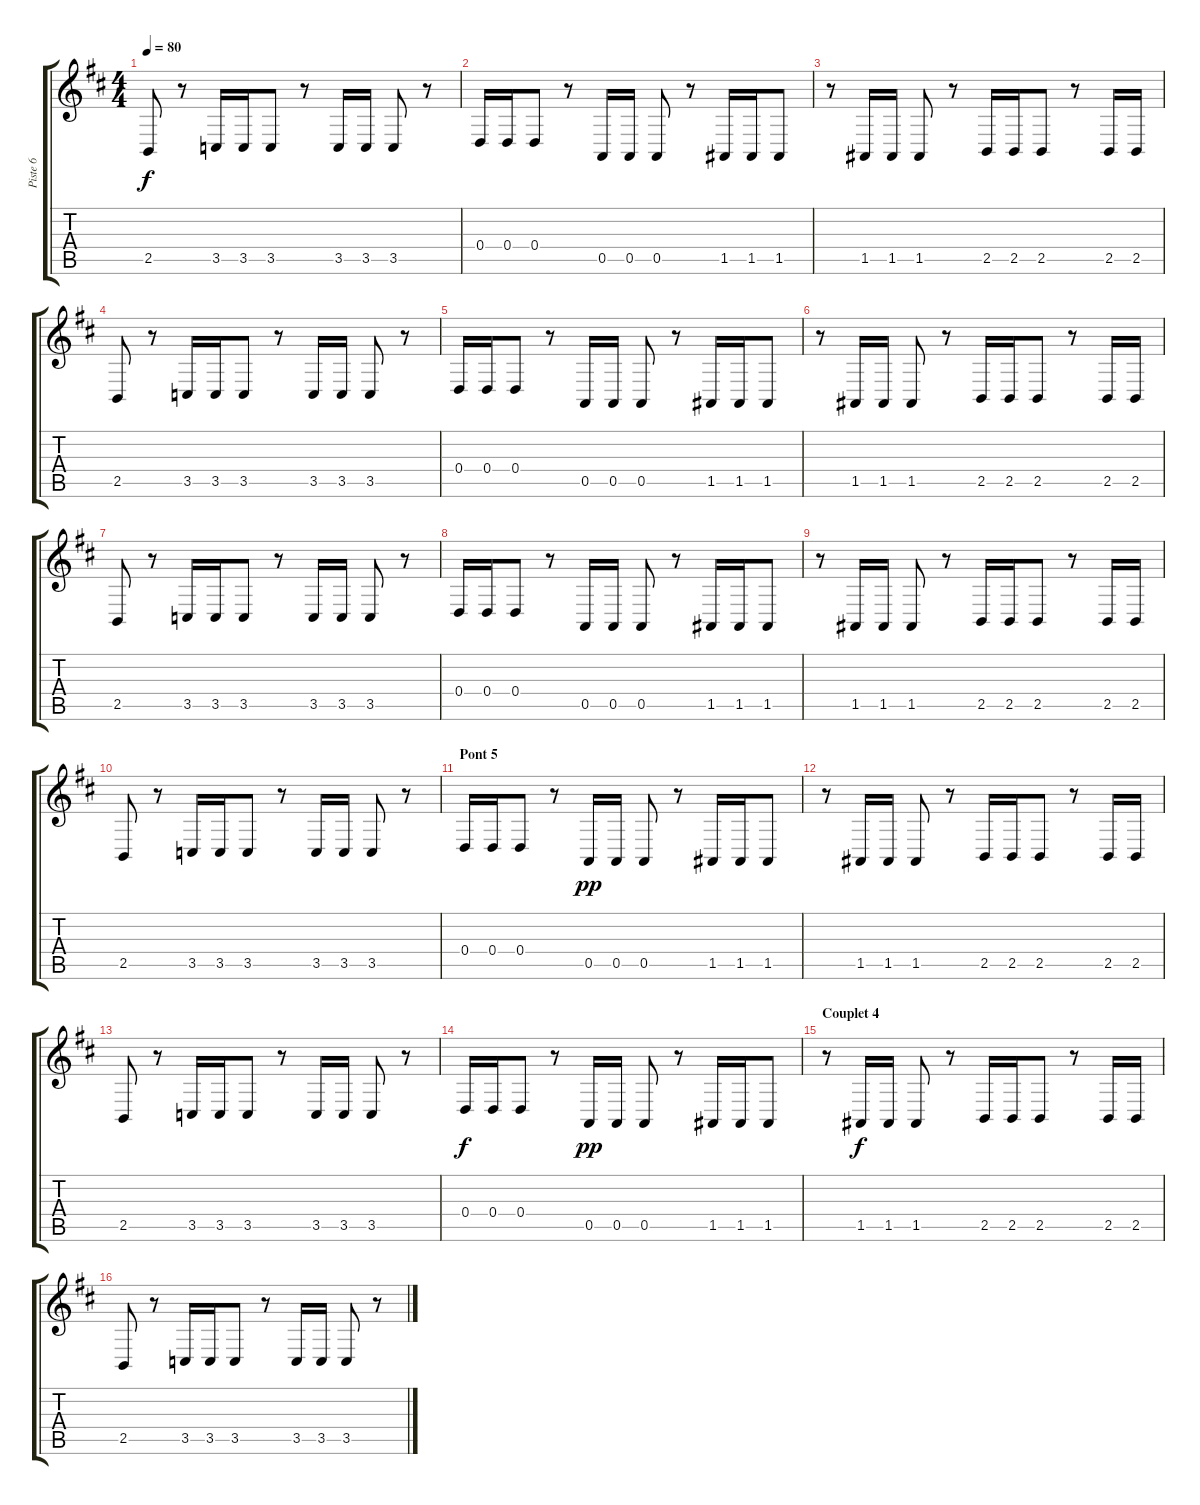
\track ("Piste 6" "Piste 6") {instrument stringensemble1}
\staff {score tabs}
\tuning (E4 B3 G3 D3 A2 E2) {hide}
\ts (4 4)
\tempo 80
\clef g2
\ks d
2.5.8{dy f} r.8 3.5.16 3.5.16 3.5.8 r.8 3.5.16 3.5.16 3.5.8 r.8 |
0.4.16 0.4.16 0.4.8 r.8 0.5.16 0.5.16 0.5.8 r.8 1.5.16 1.5.16 1.5.8 |
r.8 1.5.16 1.5.16 1.5.8 r.8 2.5.16 2.5.16 2.5.8 r.8 2.5.16 2.5.16 |
2.5.8 r.8 3.5.16 3.5.16 3.5.8 r.8 3.5.16 3.5.16 3.5.8 r.8 |
0.4.16 0.4.16 0.4.8 r.8 0.5.16 0.5.16 0.5.8 r.8 1.5.16 1.5.16 1.5.8 |
r.8 1.5.16 1.5.16 1.5.8 r.8 2.5.16 2.5.16 2.5.8 r.8 2.5.16 2.5.16 |
2.5.8 r.8 3.5.16 3.5.16 3.5.8 r.8 3.5.16 3.5.16 3.5.8 r.8 |
0.4.16 0.4.16 0.4.8 r.8 0.5.16 0.5.16 0.5.8 r.8 1.5.16 1.5.16 1.5.8 |
r.8 1.5.16 1.5.16 1.5.8 r.8 2.5.16 2.5.16 2.5.8 r.8 2.5.16 2.5.16 |
2.5.8 r.8 3.5.16 3.5.16 3.5.8 r.8 3.5.16 3.5.16 3.5.8 r.8 |
\section ("" "Pont 5")
0.4.16 0.4.16 0.4.8 r.8 0.5.16{dy pp} 0.5.16 0.5.8 r.8 1.5.16 1.5.16 1.5.8 |
r.8 1.5.16 1.5.16 1.5.8 r.8 2.5.16 2.5.16 2.5.8 r.8 2.5.16 2.5.16 |
2.5.8 r.8 3.5.16 3.5.16 3.5.8 r.8 3.5.16 3.5.16 3.5.8 r.8 |
0.4.16{dy f} 0.4.16 0.4.8 r.8 0.5.16{dy pp} 0.5.16 0.5.8 r.8 1.5.16 1.5.16 1.5.8 |
\section ("" "Couplet 4")
r.8 1.5.16{dy f} 1.5.16 1.5.8 r.8 2.5.16 2.5.16 2.5.8 r.8 2.5.16 2.5.16 |
2.5.8 r.8 3.5.16 3.5.16 3.5.8 r.8 3.5.16 3.5.16 3.5.8 r.8
